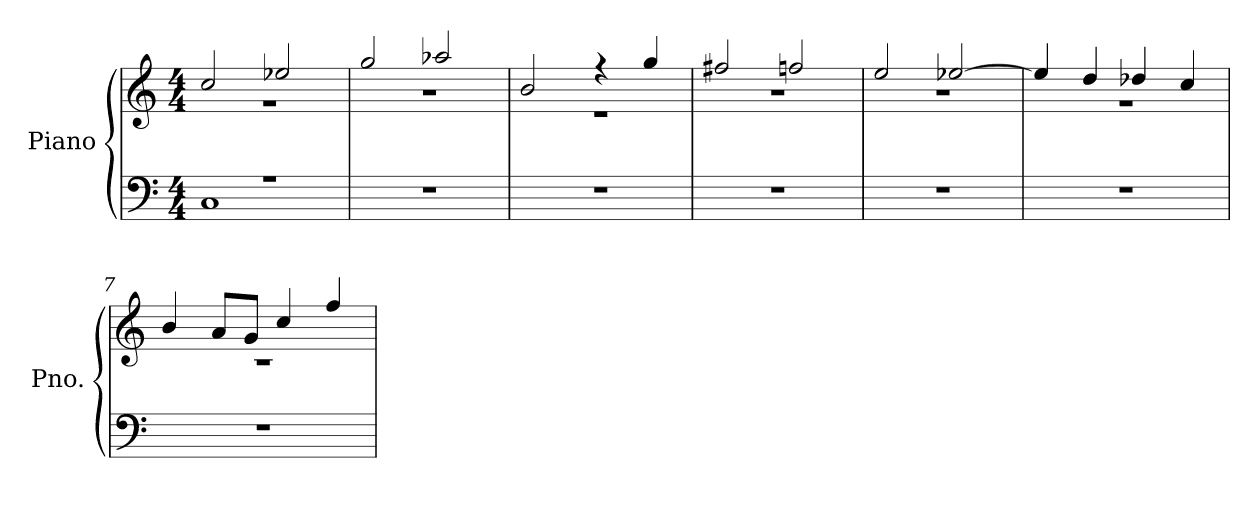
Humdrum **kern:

**kern	**kern
*part1	*part1
*staff2	*staff1
*I"Piano	*
*I'Pno.	*
*clefF4	*clefG2
*k[]	*k[]
*M4/4	*M4/4
=1	=1
*^	*^
1r	1C	2cc/	1r
.	.	2ee-X/	.
*v	*v	*	*
=2	=2	=2
1r	2gg/	1r
.	2aa-X/	.
=3	=3	=3
1r	2b/	1r
.	4r	.
.	4gg/	.
=4	=4	=4
1r	2ff#X/	1r
.	2ffn/	.
=5	=5	=5
1r	2ee/	1r
.	[2ee-X/	.
=6	=6	=6
1r	4ee-/]	1r
.	4dd/	.
.	4dd-X/	.
.	4cc/	.
=7	=7	=7
1r	4b/	1r
.	8a/L	.
.	8g/J	.
.	4cc/	.
.	4ff/	.
*	*v	*v
=	=
*-	*-
